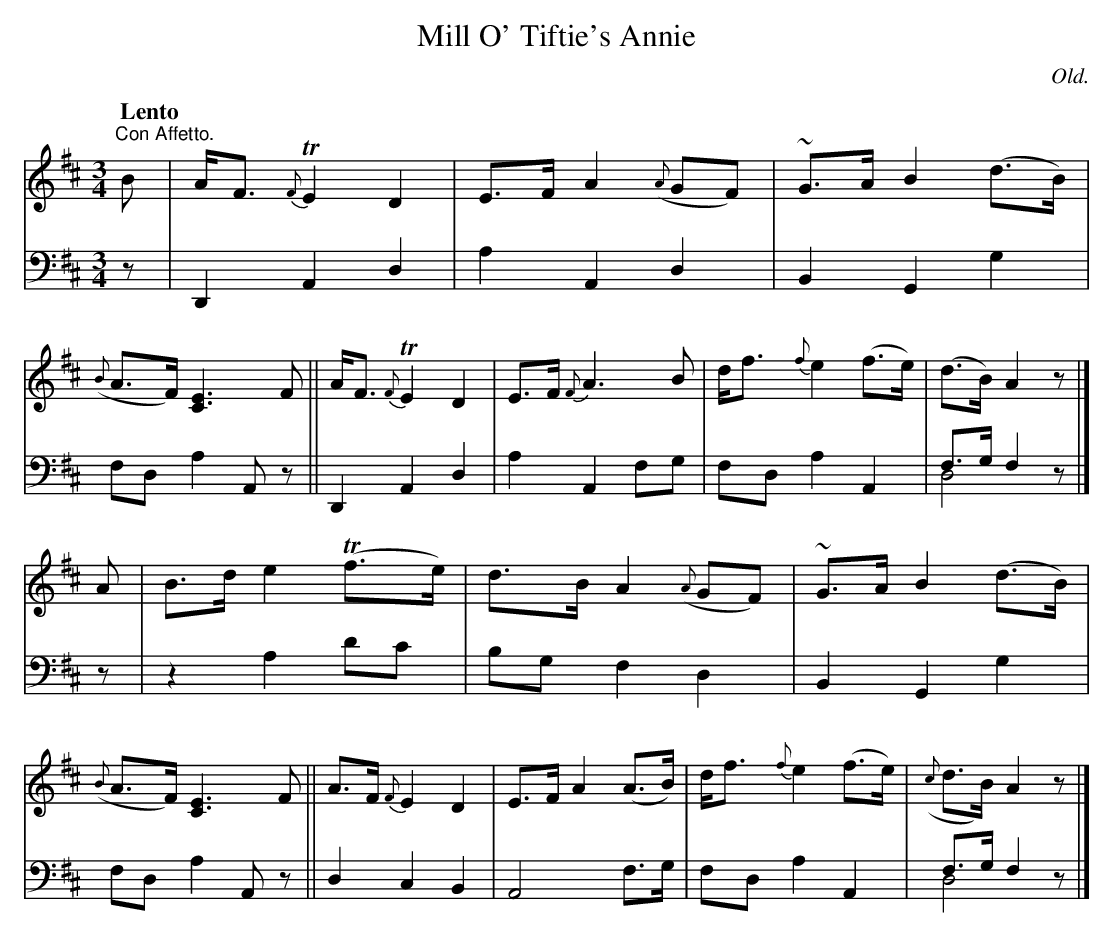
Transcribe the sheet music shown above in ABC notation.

X:1
T: Mill O' Tiftie's Annie
O: Old.
M: 3/4
L: 1/8
Q: "Lento"
K: D
V: 1 staves=2
"^Con Affetto."B |\
A<F {F}TE2 D2 | E>F A2 ({A}GF) | ~G>A B2 (d>B) | ({B}A>F) [E3C3] F ||\
A<F {F}TE2 D2 | E>F {F}A3 B | d<f {f}e2 (f>e) | (d>B) A2 z |]
A |\
B>d e2 (Tf>e) | d>B A2 ({A}GF) | ~G>A B2 (d>B) | ({B}A>F) [E3C3] F ||\
A>F {F}E2 D2 | E>F A2 (A>B) | d<f {f}e2 (f>e) | ({c}d>B) A2 z |]
V: 2 clef=bass middle=d
z |\
D2 A2 d2 | a2 A2 d2 | B2 G2 g2 | fd a2 Az ||\
D2 A2 d2 | a2 A2 fg | fd a2 A2 | f>g f2 z & d4 x |]
z |\
z2 a2 d'c' | bg f2 d2 | B2 G2 g2 | fd a2 Az ||\
d2 c2B2 | A4 f>g | fd a2 A2 | f>g f2 z & d4 z |]
